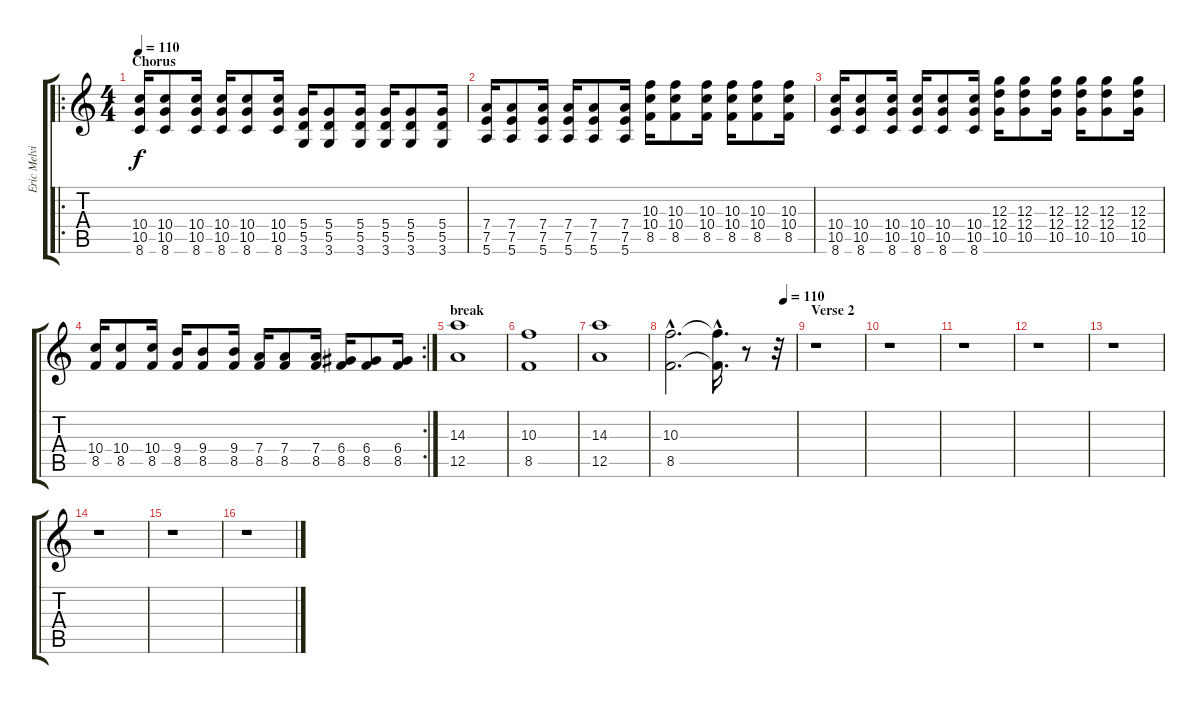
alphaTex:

\track ("Eric Melvin" "Eric Melvi") {instrument distortionguitar}
\staff {score tabs}
\tuning (E4 B3 G3 D3 A2 E2) {hide}
\ro
\ts (4 4)
\section ("" "Chorus")
\tempo 110
\clef g2
\ks c
(10.4 10.5 8.6).16{dy f} (10.4 10.5 8.6).8 (10.4 10.5 8.6).16 (10.4 10.5 8.6).16 (10.4 10.5 8.6).8 (10.4 10.5 8.6).16 (5.4 5.5 3.6).16 (5.4 5.5 3.6).8 (5.4 5.5 3.6).16 (5.4 5.5 3.6).16 (5.4 5.5 3.6).8 (5.4 5.5 3.6).16 |
(7.4 7.5 5.6).16 (7.4 7.5 5.6).8 (7.4 7.5 5.6).16 (7.4 7.5 5.6).16 (7.4 7.5 5.6).8 (7.4 7.5 5.6).16 (10.3 10.4 8.5).16 (10.3 10.4 8.5).8 (10.3 10.4 8.5).16 (10.3 10.4 8.5).16 (10.3 10.4 8.5).8 (10.3 10.4 8.5).16 |
(10.4 10.5 8.6).16 (10.4 10.5 8.6).8 (10.4 10.5 8.6).16 (10.4 10.5 8.6).16 (10.4 10.5 8.6).8 (10.4 10.5 8.6).16 (12.3 12.4 10.5).16 (12.3 12.4 10.5).8 (12.3 12.4 10.5).16 (12.3 12.4 10.5).16 (12.3 12.4 10.5).8 (12.3 12.4 10.5).16 |
\rc 2
(10.4 8.5).16 (10.4 8.5).8 (10.4 8.5).16 (9.4 8.5).16 (9.4 8.5).8 (9.4 8.5).16 (7.4 8.5).16 (7.4 8.5).8 (7.4 8.5).16 (6.4 8.5).16 (6.4 8.5).8 (6.4 8.5).16 |
\section ("" "break")
(14.3 12.5).1 |
(10.3 8.5).1 |
(14.3 12.5).1 |
\tempo (110 0.90625)
(10.3{hac} 8.5{hac}).2{d} (10.3{hac t} 8.5{hac t}).16{d} r.8 r.32 |
\section ("" "Verse 2")
r.1 |
r.1 |
r.1 |
r.1 |
r.1 |
r.1 |
r.1 |
r.1
